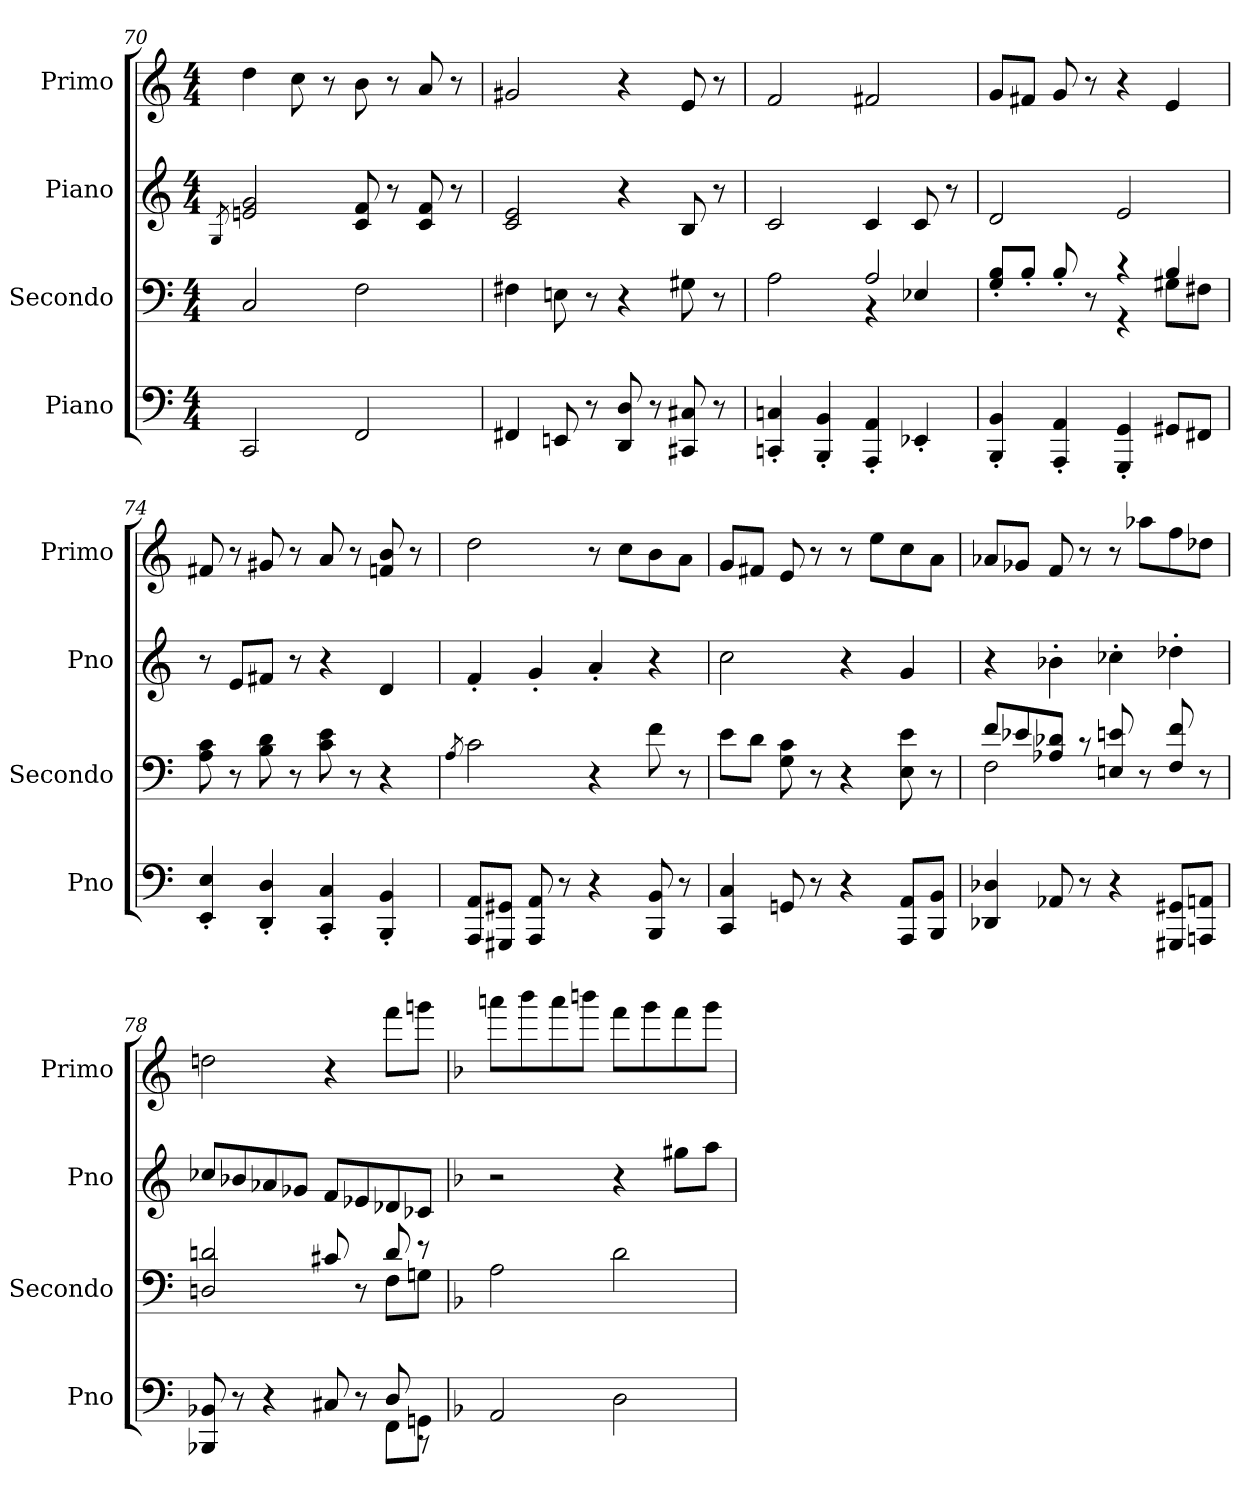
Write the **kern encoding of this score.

**kern	**kern	**kern	**kern
*part4	*part3	*part2	*part1
*staff4	*staff3	*staff2	*staff1
*I"Piano	*I"Secondo	*I"Piano	*I"Primo
*I'Pno	*I'Secondo	*I'Pno	*I'Primo
*clefF4	*clefF4	*clefG2	*clefG2
*k[]	*k[]	*k[]	*k[]
*C:	*C:	*C:	*C:
*M4/4	*M4/4	*M4/4	*M4/4
=70	=70	=70	=70
.	.	8qG/	.
2CC/	2C/	2en/ 2g/	4dd\
.	.	.	8cc\
.	.	.	8r
2FF/	2F\	8c/ 8f/	8b\
.	.	8r	8r
.	.	8c/ 8f/	8a/
.	.	8r	8r
=71	=71	=71	=71
4FF#X/	4F#X\	2c/ 2e/	2g#X/
8EEn/	8En\	.	.
8r	8r	.	.
8DD/ 8D/	4r	4r	4r
8r	.	.	.
8CC#X/ 8C#X/	8G#X\	8B/	8e/
8r	8r	8r	8r
=72	=72	=72	=72
*	*^	*	*
4CCn/' 4Cn/'	2A\	2ryy	2c/	2f/
4BBB/' 4BB/'	.	.	.	.
4AAA/' 4AA/'	4rBB	2A/	4c/	2f#X/
4EE-X'/	4E-X/	.	8c/	.
.	.	.	8r	.
!!LO:PB:g=z
=73	=73	=73	=73	=73
4BBB/' 4BB/'	8G/' 8B/'L	2ryy	2d/	8g/L
.	8B'/J	.	.	8f#X/J
4AAA/' 4AA/'	8B'/	.	.	8g/
.	8r	.	.	8r
4GGG/' 4GG/'	4r	4r	2e/	4r
8GG#X/L	8G#X\L	4B/	.	4e/
8FF#X/J	8F#X\J	.	.	.
*	*v	*v	*	*
=74	=74	=74	=74
4EE/' 4E/'	8A\ 8c\	8r	8f#X/
.	8r	8e/L	8r
4DD/' 4D/'	8B\ 8d\	8f#X/J	8g#X/
.	8r	8r	8r
4CC/' 4C/'	8c\ 8e\	4r	8a/
.	8r	.	8r
4BBB/' 4BB/'	4r	4d/	8fn/ 8b/
.	.	.	8r
=75	=75	=75	=75
.	8qA/	.	.
8AAA/ 8AA/L	2c\	4f'/	2dd\
8GGG#X/ 8GG#X/J	.	.	.
8AAA/ 8AA/	.	4g'/	.
8r	.	.	.
4r	4r	4a'/	8r
.	.	.	8cc\L
8BBB/ 8BB/	8f\	4r	8b\
8r	8r	.	8a\J
=76	=76	=76	=76
4CC/ 4C/	8e\L	2cc\	8g/L
.	8d\J	.	8f#X/J
8GGn/	8G\ 8c\	.	8e/
8r	8r	.	8r
4r	4r	4r	8r
.	.	.	8ee\L
8AAA/ 8AA/L	8E\ 8e\	4g/	8cc\
8BBB/ 8BB/J	8r	.	8a\J
=77	=77	=77	=77
*	*^	*	*
4DD-X/ 4D-X/	2F\	8f/L	4r	8a-X/L
.	.	8e-X/	.	8g-X/J
8AA-X/	.	8A-X/ 8d-X/J	4b-X'\	8f/
8r	.	8rc	.	8r
4r	8En/ 8en/	2ryy	4cc-X'\	8r
.	8r	.	.	8aa-X\L
8GGG#X/ 8GG#X/L	8F/ 8f/	.	4dd-X'\	8ff\
8AAAn/ 8AAn/J	8r	.	.	8dd-X\J
!!LO:LB:g=z
=78	=78	=78	=78	=78
*^	*	*	*	*
8BBB-X/ 8BB-X/	2.ryy	2Dn/ 2dn/	2.ryy	8cc-X/L	2ddn\
8r	.	.	.	8b-X/	.
4r	.	.	.	8a-X/	.
.	.	.	.	8g-X/J	.
8C#X/	.	8c#X/	.	8f/L	4r
8r	.	8r	.	8e-X/	.
8FF\L	8D/	8F\L	8d/	8d-X/	8fff\L
8GGn\J	8r	8Gn\J	8re	8c-X/J	8gggn\J
*v	*v	*	*	*	*
*	*v	*v	*	*
=79	=79	=79	=79
*k[b-]	*k[b-]	*k[b-]	*k[b-]
*F:	*F:	*F:	*F:
2AA/	2A\	2r	8aaan\L
.	.	.	8bbb-\
.	.	.	8aaa\
.	.	.	8bbbn\J
2D\	2d\	4r	8fff\L
.	.	.	8ggg\
.	.	8gg#X\L	8fff\
.	.	8aa\J	8ggg\J
=	=	=	=
*-	*-	*-	*-
